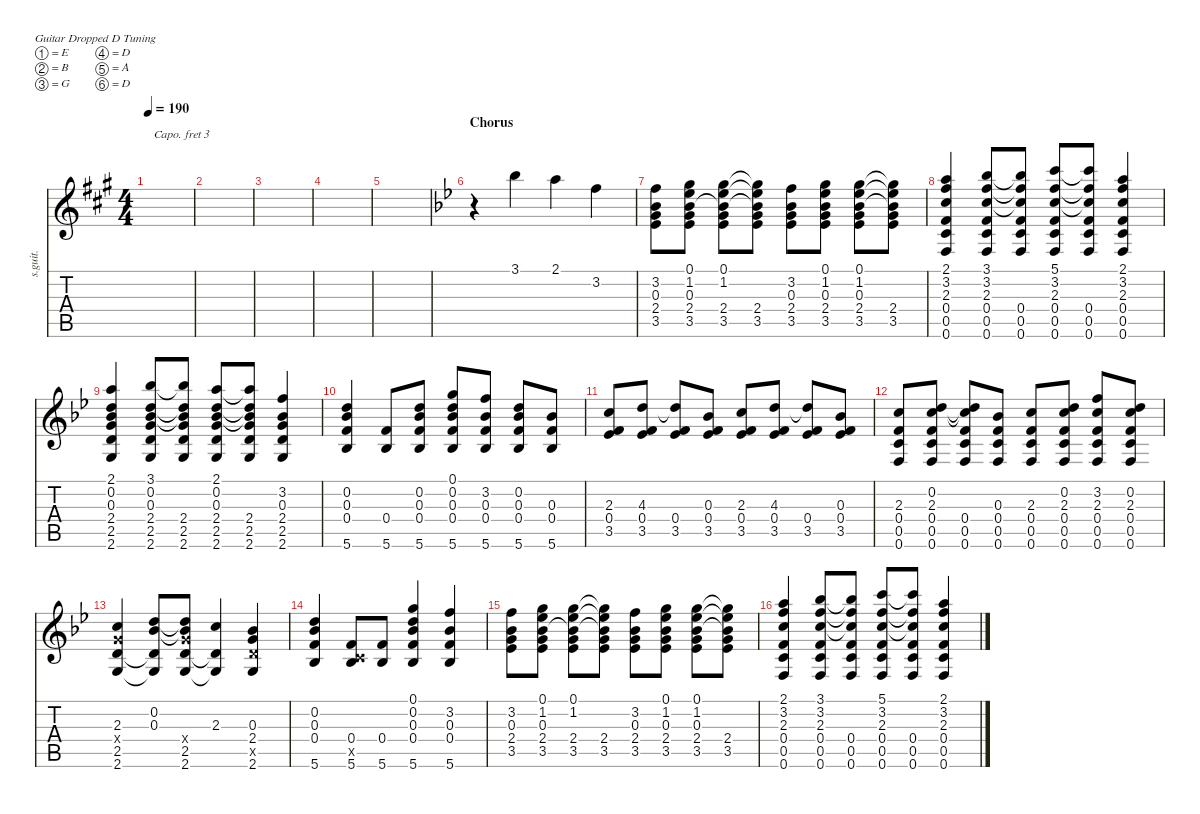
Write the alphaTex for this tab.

\defaultSystemsLayout 4
\hideDynamics
\bracketExtendMode nobrackets
\track ("Steel Guitar" "s.guit.") {instrument acousticguitarsteel}
\staff {score tabs}
\capo 3
\tuning (E4 B3 G3 D3 A2 D2)
\ts (4 4)
\tempo 190
\clef g2
\ks f#minor
|
|
|
|
|
\section ("" "Chorus")
\ks gminor
r.4{beam Down} 3.1{acc b}.4{beam Down} 2.1{acc forcenatural}.4{beam Down} 3.2{acc forcenatural}.4{beam Down} |
(3.5{acc b} 2.4{acc forcenatural} 0.3{acc b} 3.2{acc forcenatural}).8{beam Down} (3.5{acc b} 0.1{acc forcenatural} 2.4{acc forcenatural} 0.3{acc b} 1.2{acc b}).8{beam Down} (3.5{acc b} 0.1{acc forcenatural} 2.4{acc forcenatural} 1.2{acc b} 0.3{t acc b}).8{beam Down} (3.5{acc b} 0.1{t acc forcenatural} 2.4{acc forcenatural} 1.2{t acc b} 0.3{t acc b}).8{beam Down} (3.5{acc b} 3.2{acc forcenatural} 2.4{acc forcenatural} 0.3{acc b}).8{beam Down} (3.5{acc b} 0.1{acc forcenatural} 2.4{acc forcenatural} 0.3{acc b} 1.2{acc b}).8{beam Down} (3.5{acc b} 0.1{acc forcenatural} 2.4{acc forcenatural} 1.2{acc b} 0.3{acc b}).8{beam Down} (3.5{acc b} 0.1{t acc forcenatural} 2.4{acc forcenatural} 0.3{t acc b} 1.2{t acc b}).8{beam Down} |
(0.6{acc forcenatural} 0.5{acc forcenatural} 0.4{acc forcenatural} 2.3{acc forcenatural} 3.2{acc forcenatural} 2.1{acc forcenatural}).4{beam Up} (3.1{acc b} 0.5{acc forcenatural} 0.4{acc forcenatural} 0.6{acc forcenatural} 2.3{acc forcenatural} 3.2{acc forcenatural}).8{beam Up} (3.1{t acc b} 0.6{acc forcenatural} 0.5{acc forcenatural} 0.4{acc forcenatural} 3.2{t acc forcenatural} 2.3{t acc forcenatural}).8{beam Up} (5.1{acc forcenatural} 0.6{acc forcenatural} 0.5{acc forcenatural} 0.4{acc forcenatural} 2.3{acc forcenatural} 3.2{acc forcenatural}).8{beam Up} (5.1{t acc forcenatural} 0.6{acc forcenatural} 0.5{acc forcenatural} 0.4{acc forcenatural} 3.2{t acc forcenatural} 2.3{t acc forcenatural}).8{beam Up} (2.1{acc forcenatural} 0.6{acc forcenatural} 0.4{acc forcenatural} 0.5{acc forcenatural} 2.3{acc forcenatural} 3.2{acc forcenatural}).4{beam Up} |
(2.6{acc forcenatural} 2.5{acc forcenatural} 2.4{acc forcenatural} 0.3{acc b} 0.2{acc forcenatural} 2.1{acc forcenatural}).4{beam Up} (3.1{acc b} 2.6{acc forcenatural} 2.5{acc forcenatural} 2.4{acc forcenatural} 0.3{acc b} 0.2{acc forcenatural}).8{beam Up} (3.1{t acc b} 2.6{acc forcenatural} 2.5{acc forcenatural} 2.4{acc forcenatural} 0.2{t acc forcenatural} 0.3{t acc b}).8{beam Up} (2.1{acc forcenatural} 2.6{acc forcenatural} 2.5{acc forcenatural} 2.4{acc forcenatural} 0.2{acc forcenatural} 0.3{acc b}).8{beam Up} (2.1{t acc forcenatural} 2.6{acc forcenatural} 2.5{acc forcenatural} 2.4{acc forcenatural} 0.3{t acc b} 0.2{t acc forcenatural}).8{beam Up} (3.2{acc forcenatural} 2.6{acc forcenatural} 2.5{acc forcenatural} 2.4{acc forcenatural} 0.3{acc b}).4{beam Up} |
(5.6{acc b} 0.4{acc forcenatural} 0.3{acc b} 0.2{acc forcenatural}).4{beam Up} (5.6{acc b} 0.4{acc forcenatural}).8{beam Up} (0.2{acc forcenatural} 5.6{acc b} 0.4{acc forcenatural} 0.3{acc b}).8{beam Up} (0.1{acc forcenatural} 5.6{acc b} 0.4{acc forcenatural} 0.3{acc b} 0.2{acc forcenatural}).8{beam Up} (3.2{acc forcenatural} 5.6{acc b} 0.4{acc forcenatural} 0.3{acc b}).8{beam Up} (0.2{acc forcenatural} 5.6{acc b} 0.4{acc forcenatural} 0.3{acc b}).8{beam Up} (0.3{acc b} 5.6{acc b} 0.4{acc forcenatural}).8{beam Up} |
(3.5{acc b} 0.4{acc forcenatural} 2.3{acc forcenatural}).8{beam Up} (4.3{acc forcenatural} 0.4{acc forcenatural} 3.5{acc b}).8{beam Up} (3.5{acc b} 0.4{acc forcenatural} 4.3{t acc forcenatural}).8{beam Up} (3.5{acc b} 0.4{acc forcenatural} 0.3{acc b}).8{beam Up} (2.3{acc forcenatural} 3.5{acc b} 0.4{acc forcenatural}).8{beam Up} (3.5{acc b} 0.4{acc forcenatural} 4.3{acc forcenatural}).8{beam Up} (3.5{acc b} 0.4{acc forcenatural} 4.3{t acc forcenatural}).8{beam Up} (0.3{acc b} 0.4{acc forcenatural} 3.5{acc b}).8{beam Up} |
(2.3{acc forcenatural} 0.6{acc forcenatural} 0.5{acc forcenatural} 0.4{acc forcenatural}).8{beam Up} (0.2{acc forcenatural} 0.6{acc forcenatural} 0.5{acc forcenatural} 0.4{acc forcenatural} 2.3{acc forcenatural}).8{beam Up} (0.2{t acc forcenatural} 0.6{acc forcenatural} 0.5{acc forcenatural} 0.4{acc forcenatural} 2.3{t acc forcenatural}).8{beam Up} (0.6{acc forcenatural} 0.5{acc forcenatural} 0.4{acc forcenatural} 0.3{acc b}).8{beam Up} (0.6{acc forcenatural} 0.5{acc forcenatural} 0.4{acc forcenatural} 2.3{acc forcenatural}).8{beam Up} (0.2{acc forcenatural} 0.6{acc forcenatural} 0.5{acc forcenatural} 0.4{acc forcenatural} 2.3{acc forcenatural}).8{beam Up} (3.2{acc forcenatural} 2.3{acc forcenatural} 0.4{acc forcenatural} 0.5{acc forcenatural} 0.6{acc forcenatural}).8{beam Up} (0.2{acc forcenatural} 2.3{acc forcenatural} 0.4{acc forcenatural} 0.6{acc forcenatural} 0.5{acc forcenatural}).8{beam Up} |
(2.6{acc forcenatural} 2.5{acc forcenatural} 2.4{x acc forcenatural} 2.3{acc forcenatural}).4{beam Up} (0.3{acc b} 0.2{acc forcenatural} 2.6{t acc forcenatural} 2.5{t acc forcenatural}).8{beam Up} (2.6{acc forcenatural} 2.5{acc forcenatural} 2.4{x acc forcenatural} 0.3{t acc b} 0.2{t acc forcenatural}).8{beam Up} (2.3{acc forcenatural} 2.5{t acc forcenatural} 2.6{t acc forcenatural}).4{beam Up} (2.6{acc forcenatural} 2.5{x acc forcenatural} 2.4{acc forcenatural} 0.3{acc b}).4{beam Up} |
(5.6{acc b} 0.4{acc forcenatural} 0.3{acc b} 0.2{acc forcenatural}).4{beam Up} (5.6{acc b} 0.4{acc forcenatural} 0.5{x acc forcenatural}).8{beam Up} (5.6{acc b} 0.4{acc forcenatural}).8{beam Up} (5.6{acc b} 0.4{acc forcenatural} 0.3{acc b} 0.2{acc forcenatural} 0.1{acc forcenatural}).4{beam Up} (3.2{acc forcenatural} 0.3{acc b} 0.4{acc forcenatural} 5.6{acc b}).4{beam Up} |
(3.5{acc b} 2.4{acc forcenatural} 0.3{acc b} 3.2{acc forcenatural}).8{beam Down} (3.5{acc b} 0.1{acc forcenatural} 2.4{acc forcenatural} 0.3{acc b} 1.2{acc b}).8{beam Down} (3.5{acc b} 0.1{acc forcenatural} 2.4{acc forcenatural} 1.2{acc b} 0.3{t acc b}).8{beam Down} (3.5{acc b} 0.1{t acc forcenatural} 2.4{acc forcenatural} 1.2{t acc b} 0.3{t acc b}).8{beam Down} (3.5{acc b} 3.2{acc forcenatural} 2.4{acc forcenatural} 0.3{acc b}).8{beam Down} (3.5{acc b} 0.1{acc forcenatural} 2.4{acc forcenatural} 0.3{acc b} 1.2{acc b}).8{beam Down} (3.5{acc b} 0.1{acc forcenatural} 2.4{acc forcenatural} 1.2{acc b} 0.3{acc b}).8{beam Down} (3.5{acc b} 0.1{t acc forcenatural} 2.4{acc forcenatural} 0.3{t acc b} 1.2{t acc b}).8{beam Down} |
(0.6{acc forcenatural} 0.5{acc forcenatural} 0.4{acc forcenatural} 2.3{acc forcenatural} 3.2{acc forcenatural} 2.1{acc forcenatural}).4{beam Up} (3.1{acc b} 0.5{acc forcenatural} 0.4{acc forcenatural} 0.6{acc forcenatural} 2.3{acc forcenatural} 3.2{acc forcenatural}).8{beam Up} (3.1{t acc b} 0.6{acc forcenatural} 0.5{acc forcenatural} 0.4{acc forcenatural} 3.2{t acc forcenatural} 2.3{t acc forcenatural}).8{beam Up} (5.1{acc forcenatural} 0.6{acc forcenatural} 0.5{acc forcenatural} 0.4{acc forcenatural} 2.3{acc forcenatural} 3.2{acc forcenatural}).8{beam Up} (5.1{t acc forcenatural} 0.6{acc forcenatural} 0.5{acc forcenatural} 0.4{acc forcenatural} 3.2{t acc forcenatural} 2.3{t acc forcenatural}).8{beam Up} (2.1{acc forcenatural} 0.6{acc forcenatural} 0.4{acc forcenatural} 0.5{acc forcenatural} 2.3{acc forcenatural} 3.2{acc forcenatural}).4{beam Up}
